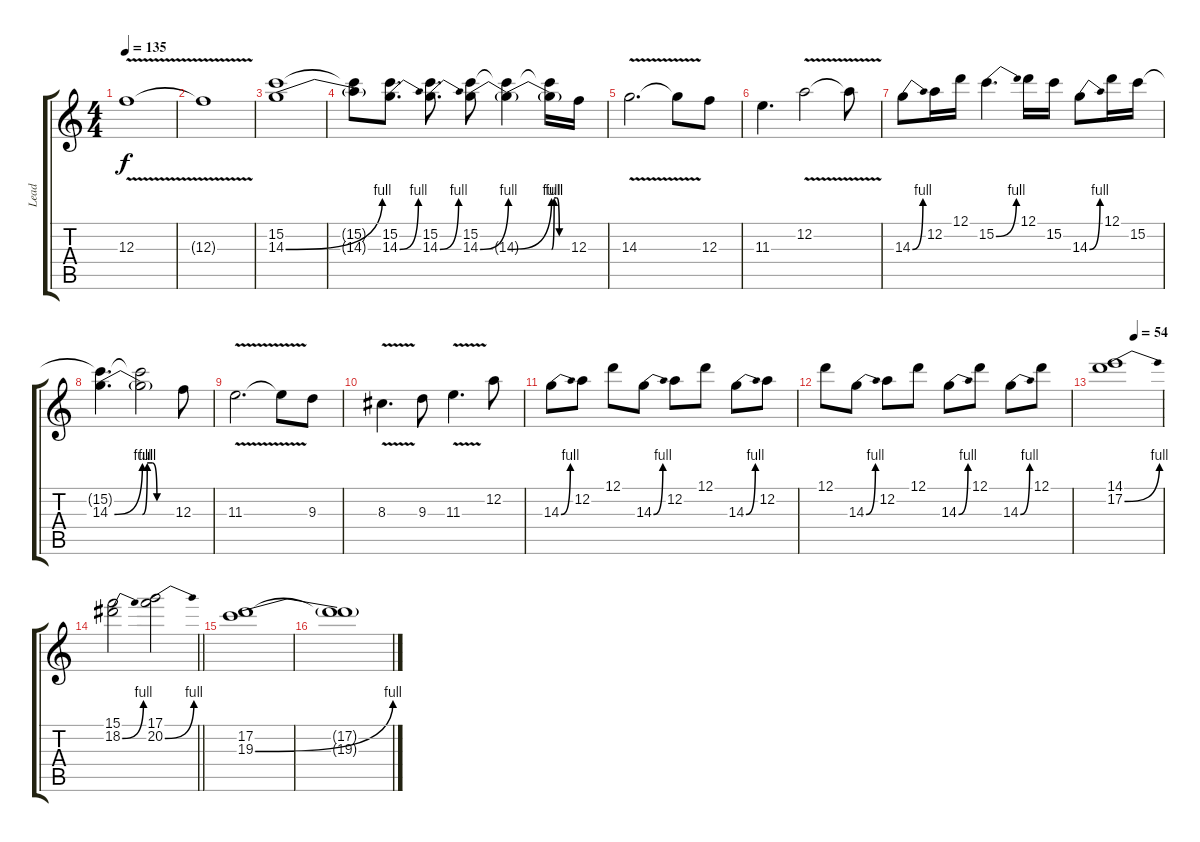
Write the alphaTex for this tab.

\track ("Lead " "Lead ") {instrument distortionguitar}
\staff {score tabs}
\tuning (D4 A3 F3 C3 G2 D2) {hide}
\ts (4 4)
\tempo 135
\clef g2
\ks c
12.3{v}.1{dy f} |
12.3{t}.1 |
(15.2 14.3{be (bend 0 0 60 4)}).1 |
(15.2{t} 14.3{t}).8 (15.2 14.3{be (bend 0 0 60 4)}).8{d} (15.2 14.3{be (bend 0 0 60 4)}).8{d} (15.2 14.3{be (bend 0 0 60 4)}).8 (15.2{t} 14.3{be (bend 0 0 60 4) t}).4 (15.2{t} 14.3{be (custom 0 0 10 4 20 4 30 0 60 0) t}).16 12.3.16 |
14.3{v}.2{d} 14.3{t}.8 12.3.8 |
11.3.4{d} 12.2{v}.2 12.2{t}.8 |
14.3{be (bend 0 0 60 4)}.8 12.2.16 12.1.16 15.2{be (bend 0 0 60 4)}.4{d} 12.1.16 15.2.16 14.3{be (bend 0 0 60 4)}.8 12.1.16 15.2.16 |
(15.2{t} 14.3{be (bend 0 0 60 4)}).4{d} (15.2{t} 14.3{be (custom 0 0 10 4 20 4 30 0 60 0) t}).2 12.3.8 |
11.3{v}.2{d} 11.3{t}.8 9.3.8 |
8.3{v}.4{d} 9.3.8 11.3{v}.4{d} 12.2.8 |
14.3{be (bend 0 0 60 4)}.8 12.2.8 12.1.8 14.3{be (bend 0 0 60 4)}.8 12.2.8 12.1.8 14.3{be (bend 0 0 60 4)}.8 12.2.8 |
12.1.8 14.3{be (bend 0 0 60 4)}.8 12.2.8 12.1.8 14.3{be (bend 0 0 60 4)}.8 12.1.8 14.3{be (bend 0 0 60 4)}.8 12.1.8 |
\tempo (54 0.5)
(14.1 17.2{be (bend 0 0 60 4)}).1 |
\barLineRight lightlight
(15.1 18.2{be (bend 0 0 60 4)}).2 (17.1 20.2{be (bend 0 0 60 4)}).2 |
(17.2 19.3{be (bend 0 0 60 4)}).1 |
(17.2{t} 19.3{t}).1
